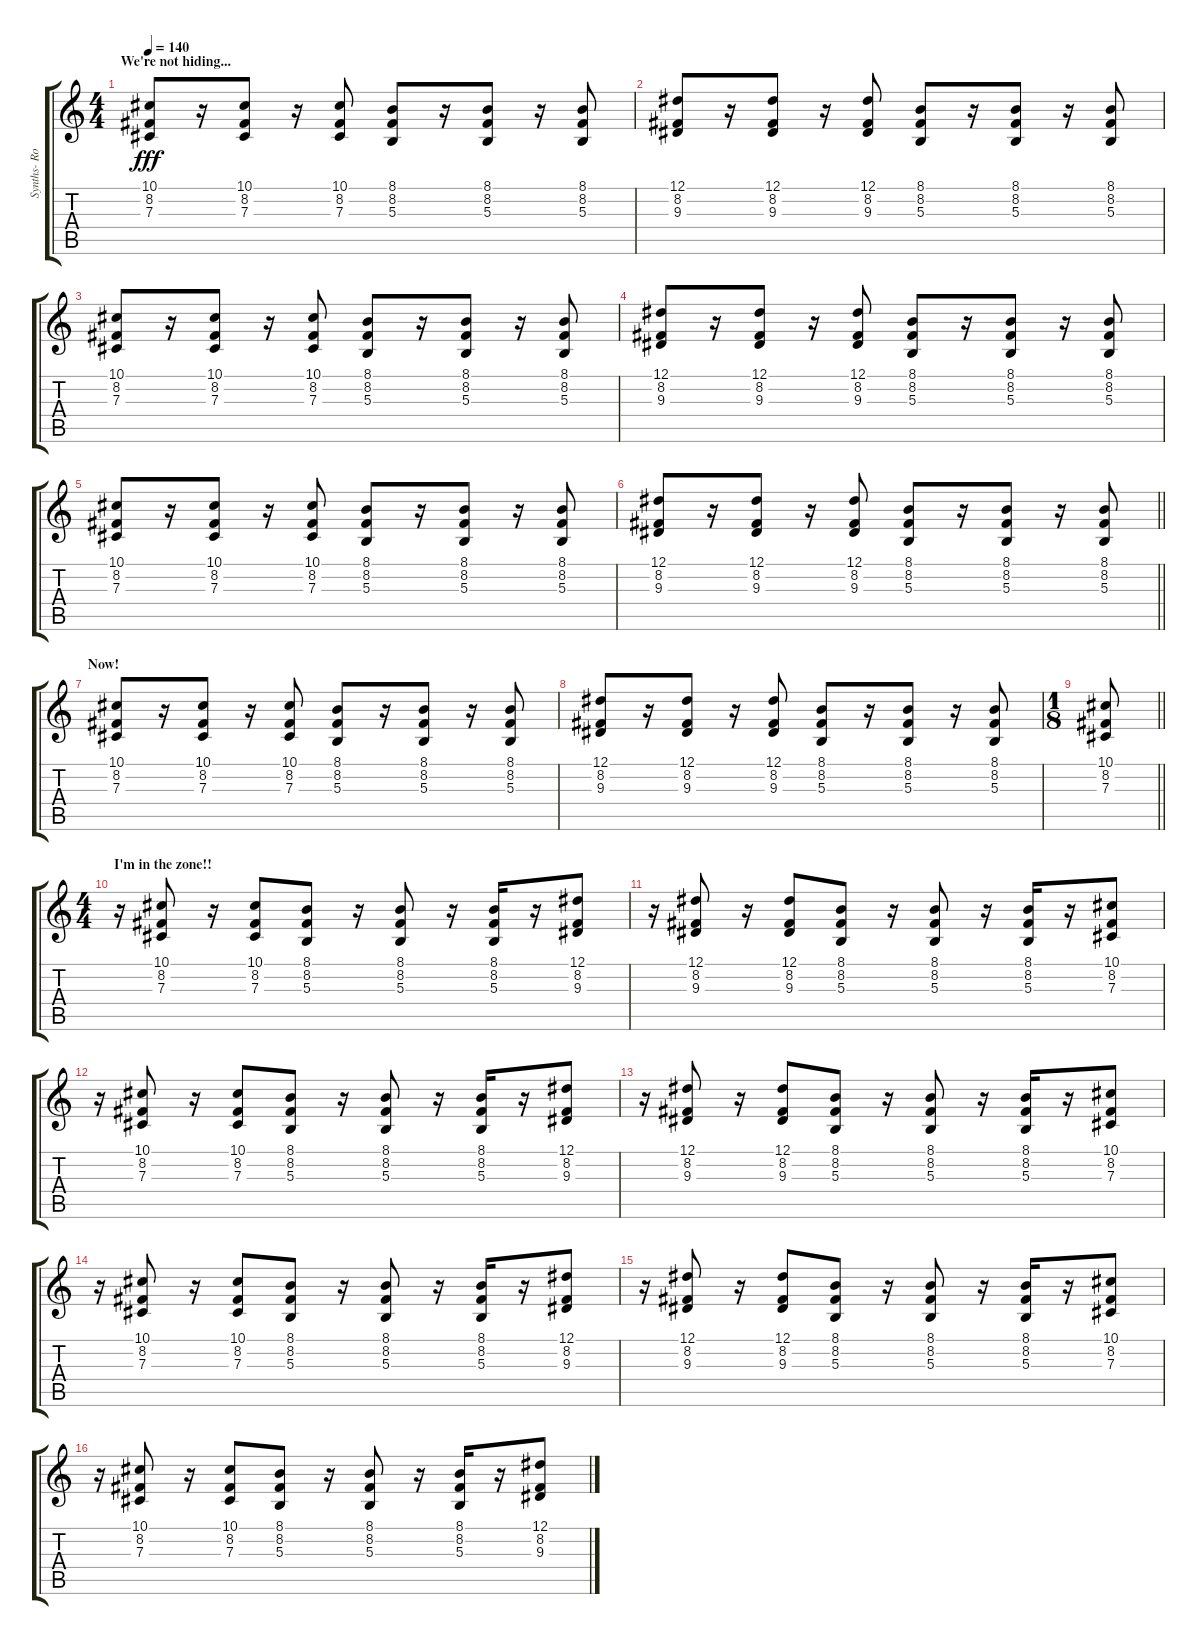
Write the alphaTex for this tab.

\track ("Synths- Rou" "Synths- Ro") {instrument lead2sawtooth}
\staff {score tabs}
\tuning (Eb4 Bb3 Gb3 Db3 Ab2 Db2) {hide}
\ts (4 4)
\section ("" "We're not hiding...")
\tempo 140
\clef g2
\ks c
(10.1 8.2 7.3).8{dy fff} r.16 (10.1 8.2 7.3).8 r.16 (10.1 8.2 7.3).8 (8.1 8.2 5.3).8 r.16 (8.1 8.2 5.3).8 r.16 (8.1 8.2 5.3).8 |
(12.1 8.2 9.3).8 r.16 (12.1 8.2 9.3).8 r.16 (12.1 8.2 9.3).8 (8.1 8.2 5.3).8 r.16 (8.1 8.2 5.3).8 r.16 (8.1 8.2 5.3).8 |
(10.1 8.2 7.3).8 r.16 (10.1 8.2 7.3).8 r.16 (10.1 8.2 7.3).8 (8.1 8.2 5.3).8 r.16 (8.1 8.2 5.3).8 r.16 (8.1 8.2 5.3).8 |
(12.1 8.2 9.3).8 r.16 (12.1 8.2 9.3).8 r.16 (12.1 8.2 9.3).8 (8.1 8.2 5.3).8 r.16 (8.1 8.2 5.3).8 r.16 (8.1 8.2 5.3).8 |
(10.1 8.2 7.3).8 r.16 (10.1 8.2 7.3).8 r.16 (10.1 8.2 7.3).8 (8.1 8.2 5.3).8 r.16 (8.1 8.2 5.3).8 r.16 (8.1 8.2 5.3).8 |
\barLineRight lightlight
(12.1 8.2 9.3).8 r.16 (12.1 8.2 9.3).8 r.16 (12.1 8.2 9.3).8 (8.1 8.2 5.3).8 r.16 (8.1 8.2 5.3).8 r.16 (8.1 8.2 5.3).8 |
\section ("" "Now!")
(10.1 8.2 7.3).8 r.16 (10.1 8.2 7.3).8 r.16 (10.1 8.2 7.3).8 (8.1 8.2 5.3).8 r.16 (8.1 8.2 5.3).8 r.16 (8.1 8.2 5.3).8 |
(12.1 8.2 9.3).8 r.16 (12.1 8.2 9.3).8 r.16 (12.1 8.2 9.3).8 (8.1 8.2 5.3).8 r.16 (8.1 8.2 5.3).8 r.16 (8.1 8.2 5.3).8 |
\ts (1 8)
\barLineRight lightlight
(10.1 8.2 7.3).8 |
\ts (4 4)
\section ("" "I'm in the zone!!")
r.16 (10.1 8.2 7.3).8 r.16 (10.1 8.2 7.3).8 (8.1 8.2 5.3).8 r.16 (8.1 8.2 5.3).8 r.16 (8.1 8.2 5.3).16 r.16 (12.1 8.2 9.3).8 |
r.16 (12.1 8.2 9.3).8 r.16 (12.1 8.2 9.3).8 (8.1 8.2 5.3).8 r.16 (8.1 8.2 5.3).8 r.16 (8.1 8.2 5.3).16 r.16 (10.1 8.2 7.3).8 |
r.16 (10.1 8.2 7.3).8 r.16 (10.1 8.2 7.3).8 (8.1 8.2 5.3).8 r.16 (8.1 8.2 5.3).8 r.16 (8.1 8.2 5.3).16 r.16 (12.1 8.2 9.3).8 |
r.16 (12.1 8.2 9.3).8 r.16 (12.1 8.2 9.3).8 (8.1 8.2 5.3).8 r.16 (8.1 8.2 5.3).8 r.16 (8.1 8.2 5.3).16 r.16 (10.1 8.2 7.3).8 |
r.16 (10.1 8.2 7.3).8 r.16 (10.1 8.2 7.3).8 (8.1 8.2 5.3).8 r.16 (8.1 8.2 5.3).8 r.16 (8.1 8.2 5.3).16 r.16 (12.1 8.2 9.3).8 |
r.16 (12.1 8.2 9.3).8 r.16 (12.1 8.2 9.3).8 (8.1 8.2 5.3).8 r.16 (8.1 8.2 5.3).8 r.16 (8.1 8.2 5.3).16 r.16 (10.1 8.2 7.3).8 |
r.16 (10.1 8.2 7.3).8 r.16 (10.1 8.2 7.3).8 (8.1 8.2 5.3).8 r.16 (8.1 8.2 5.3).8 r.16 (8.1 8.2 5.3).16 r.16 (12.1 8.2 9.3).8
